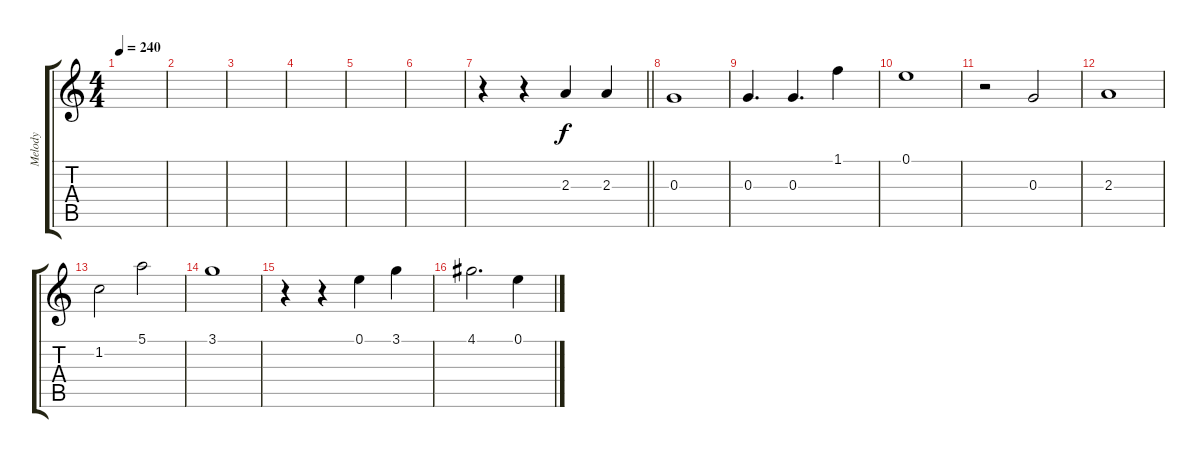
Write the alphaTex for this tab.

\track ("Melody" "Melody") {instrument acousticguitarnylon}
\staff {score tabs}
\tuning (E4 B3 G3 D3 A2 E2) {hide}
\ts (4 4)
\tempo 240
\clef g2
\ks c
|
|
|
|
|
|
\barLineRight lightlight
r.4 r.4 2.3.4 2.3.4 |
0.3.1 |
0.3.4{d} 0.3.4{d} 1.1.4 |
0.1.1 |
r.2 0.3.2 |
2.3.1 |
1.2.2 5.1.2 |
3.1.1 |
r.4 r.4 0.1.4 3.1.4 |
4.1.2{d} 0.1.4
